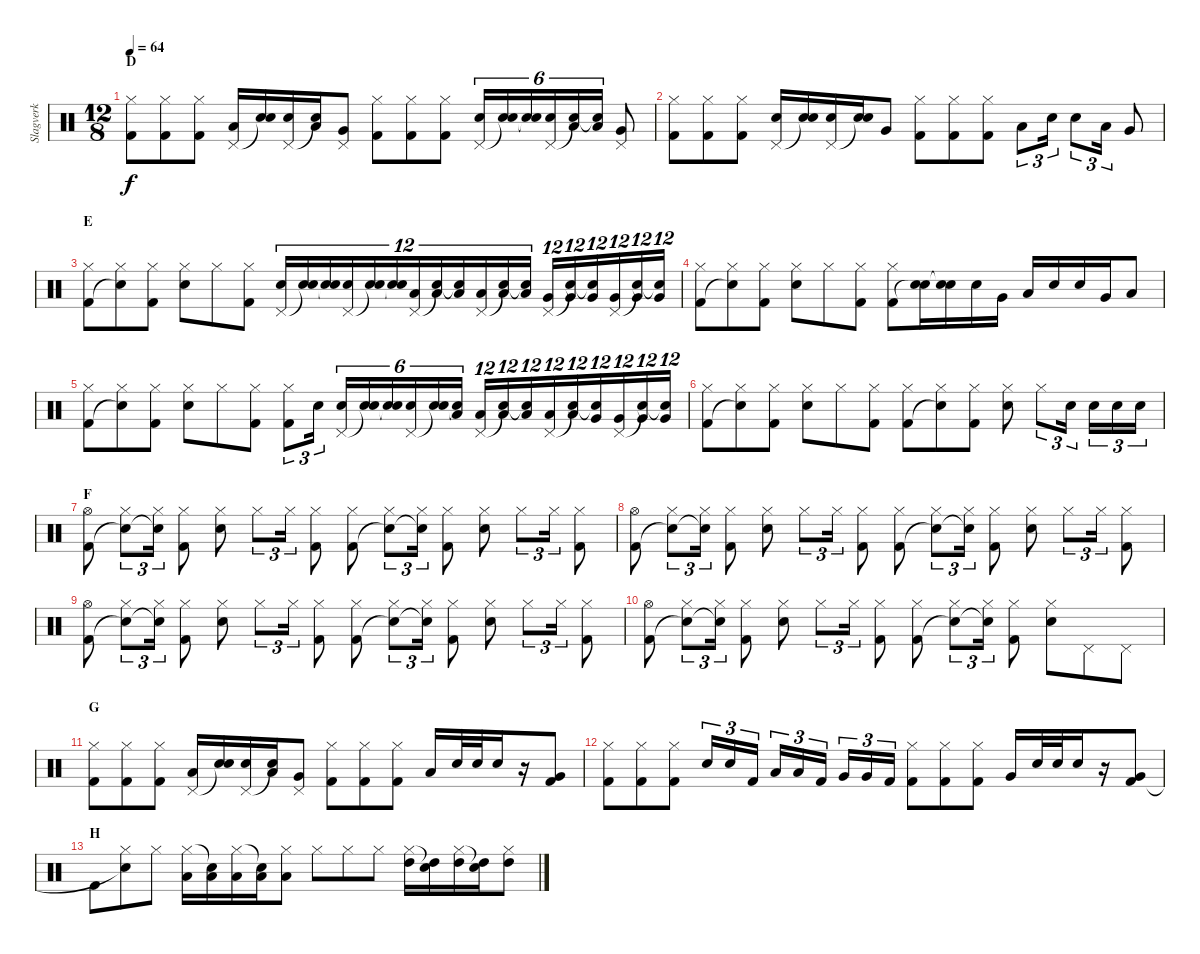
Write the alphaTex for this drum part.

\track ("Slagverk" "Slagverk") {instrument percussion}
\staff {score}
\articulation defaults
\ts (12 8)
\section ("" "D")
\tempo 64
\clef neutral
\ks c
("Hi-Hat (closed)" "Kick (hit) 2").8{dy f} ("Hi-Hat (closed)" "Kick (hit) 2").8 ("Hi-Hat (closed)" "Kick (hit) 2").8 ("Pedal Hi-Hat (hit)" "Low Tom (hit)").16 ("Snare (hit)"{t} "Snare (hit) 2").16 ("Pedal Hi-Hat (hit)" "Snare (hit) 2").16 ("Snare (hit)"{t} "Low Tom (hit)").16 ("Pedal Hi-Hat (hit)" "Very Low Tom (hit)").8 ("Hi-Hat (closed)" "Kick (hit) 2").8 ("Hi-Hat (closed)" "Kick (hit) 2").8 ("Hi-Hat (closed)" "Kick (hit) 2").8 ("Pedal Hi-Hat (hit)" "Snare (hit) 2").16{tu (6 4)} ("Snare (hit)"{t} "Snare (hit) 2").16{tu (6 4)} ("Snare (hit)"{t} "Snare (hit) 2").16{tu (6 4)} ("Pedal Hi-Hat (hit)" "Snare (hit) 2").16{tu (6 4)} ("Snare (hit)"{t} "Low Tom (hit)").16{tu (6 4)} ("Snare (hit)"{t} "Low Tom (hit)").16{tu (6 4)} ("Pedal Hi-Hat (hit)" "Very Low Tom (hit)").8 |
("Hi-Hat (closed)" "Kick (hit) 2").8 ("Hi-Hat (closed)" "Kick (hit) 2").8 ("Hi-Hat (closed)" "Kick (hit) 2").8 ("Pedal Hi-Hat (hit)" "Snare (hit) 2").16 ("Snare (hit)"{t} "Snare (hit) 2").16 ("Pedal Hi-Hat (hit)" "Snare (hit) 2").16 ("Snare (hit)"{t} "Snare (hit) 2").16 "Very Low Tom (hit)".8 ("Hi-Hat (closed)" "Kick (hit) 2").8 ("Hi-Hat (closed)" "Kick (hit) 2").8 ("Hi-Hat (closed)" "Kick (hit) 2").8 "Low Tom (hit)".8{tu (3 2)} "Snare (hit) 2".16{tu (3 2)} "Snare (hit) 2".8{tu (3 2)} "Low Tom (hit)".16{tu (3 2)} "Very Low Tom (hit)".8 |
\section ("" "E")
("Hi-Hat (closed)" "Kick (hit) 2").8 ("Hi-Hat (closed)" "Snare (hit)"{t}).8 ("Hi-Hat (closed)" "Kick (hit) 2").8 ("Hi-Hat (closed)" "Snare (hit) 2").8 "Hi-Hat (closed)".8 ("Hi-Hat (closed)" "Kick (hit) 2").8 ("Pedal Hi-Hat (hit)" "Snare (hit) 2").16{tu (12 8)} ("Snare (hit)"{t} "Snare (hit) 2").16{tu (12 8)} ("Snare (hit)"{t} "Snare (hit) 2").16{tu (12 8)} ("Pedal Hi-Hat (hit)" "Snare (hit) 2").16{tu (12 8)} ("Snare (hit)"{t} "Snare (hit) 2").16{tu (12 8)} ("Snare (hit)"{t} "Snare (hit) 2").16{tu (12 8)} ("Pedal Hi-Hat (hit)" "Low Tom (hit)").16{tu (12 8)} ("Snare (hit)"{t} "Low Tom (hit)").16{tu (12 8)} ("Snare (hit)"{t} "Low Tom (hit)").16{tu (12 8)} ("Pedal Hi-Hat (hit)" "Low Tom (hit)").16{tu (12 8)} ("Snare (hit)"{t} "Low Tom (hit)").16{tu (12 8)} ("Snare (hit)"{t} "Low Tom (hit)").16{tu (12 8)} ("Pedal Hi-Hat (hit)" "Very Low Tom (hit)").16{tu (12 8)} ("Snare (hit)"{t} "Very Low Tom (hit)").16{tu (12 8)} ("Snare (hit)"{t} "Very Low Tom (hit)").16{tu (12 8)} ("Pedal Hi-Hat (hit)" "Very Low Tom (hit)").16{tu (12 8)} ("Snare (hit)"{t} "Very Low Tom (hit)").16{tu (12 8)} ("Snare (hit)"{t} "Very Low Tom (hit)").16{tu (12 8)} |
("Hi-Hat (closed)" "Kick (hit) 2").8 ("Hi-Hat (closed)" "Snare (hit)"{t}).8 ("Hi-Hat (closed)" "Kick (hit) 2").8 ("Hi-Hat (closed)" "Snare (hit) 2").8 "Hi-Hat (closed)".8 ("Hi-Hat (closed)" "Kick (hit) 2").8 ("Hi-Hat (closed)" "Kick (hit) 2").8 ("Snare (hit) 2" "Snare (hit)"{t}).16 ("Snare (hit) 2" "Snare (hit)"{t}).16 "Snare (hit) 2".16 "Very Low Tom (hit)".16 "Low Floor Tom (hit)".16 "Snare (hit) 2".16 "Snare (hit) 2".16 "Very Low Tom (hit)".16 "Low Floor Tom (hit)".8 |
("Hi-Hat (closed)" "Kick (hit) 2").8 ("Hi-Hat (closed)" "Snare (hit)"{t}).8 ("Hi-Hat (closed)" "Kick (hit) 2").8 ("Hi-Hat (closed)" "Snare (hit) 2").8 "Hi-Hat (closed)".8 ("Hi-Hat (closed)" "Kick (hit) 2").8 ("Hi-Hat (closed)" "Kick (hit) 2").8{tu (3 2)} "Snare (hit) 2".16{tu (3 2)} ("Pedal Hi-Hat (hit)" "Snare (hit) 2").16{tu (6 4)} ("Snare (hit)"{t} "Snare (hit) 2").16{tu (6 4)} ("Snare (hit)"{t} "Snare (hit) 2").16{tu (6 4)} ("Pedal Hi-Hat (hit)" "Snare (hit) 2").16{tu (6 4)} ("Snare (hit)"{t} "Snare (hit) 2").16{tu (6 4)} ("Snare (hit)"{t} "Low Tom (hit)").16{tu (6 4)} ("Pedal Hi-Hat (hit)" "Low Tom (hit)").16{tu (12 8)} ("Snare (hit)"{t} "Low Tom (hit)").16{tu (12 8)} ("Snare (hit)"{t} "Low Tom (hit)").16{tu (12 8)} ("Pedal Hi-Hat (hit)" "Low Tom (hit)").16{tu (12 8)} ("Snare (hit)"{t} "Low Tom (hit)").16{tu (12 8)} ("Snare (hit)"{t} "Very Low Tom (hit)").16{tu (12 8)} ("Pedal Hi-Hat (hit)" "Very Low Tom (hit)").16{tu (12 8)} ("Snare (hit)"{t} "Very Low Tom (hit)").16{tu (12 8)} ("Snare (hit)"{t} "Very Low Tom (hit)").16{tu (12 8)} |
("Hi-Hat (closed)" "Kick (hit) 2").8 ("Hi-Hat (closed)" "Snare (hit)"{t}).8 ("Hi-Hat (closed)" "Kick (hit) 2").8 ("Hi-Hat (closed)" "Snare (hit) 2").8 "Hi-Hat (closed)".8 ("Hi-Hat (closed)" "Kick (hit) 2").8 ("Hi-Hat (closed)" "Kick (hit) 2").8 ("Hi-Hat (closed)" "Snare (hit)"{t}).8 ("Hi-Hat (closed)" "Kick (hit) 2").8 ("Hi-Hat (closed)" "Snare (hit) 2").8 "Hi-Hat (closed)".8{tu (3 2)} "Snare (hit) 2".16{tu (3 2)} "Snare (hit) 2".16{tu (3 2)} "Snare (hit) 2".16{tu (3 2)} "Snare (hit) 2".16{tu (3 2)} |
\section ("" "F")
("Hi-Hat (open)" "Kick (hit) 2").8 ("Hi-Hat (closed)" "Snare (hit)"{t}).8{tu (3 2)} ("Hi-Hat (closed)" "Snare (hit)"{t}).16{tu (3 2)} ("Hi-Hat (closed)" "Kick (hit) 2").8 ("Hi-Hat (closed)" "Snare (hit) 2").8 "Hi-Hat (closed)".8{tu (3 2)} "Hi-Hat (closed)".16{tu (3 2)} ("Hi-Hat (closed)" "Kick (hit) 2").8 ("Hi-Hat (closed)" "Kick (hit) 2").8 ("Hi-Hat (closed)" "Snare (hit)"{t}).8{tu (3 2)} ("Hi-Hat (closed)" "Snare (hit)"{t}).16{tu (3 2)} ("Hi-Hat (closed)" "Kick (hit) 2").8 ("Hi-Hat (closed)" "Snare (hit) 2").8 "Hi-Hat (closed)".8{tu (3 2)} "Hi-Hat (closed)".16{tu (3 2)} ("Hi-Hat (closed)" "Kick (hit) 2").8 |
("Hi-Hat (open)" "Kick (hit) 2").8 ("Hi-Hat (closed)" "Snare (hit)"{t}).8{tu (3 2)} ("Hi-Hat (closed)" "Snare (hit)"{t}).16{tu (3 2)} ("Hi-Hat (closed)" "Kick (hit) 2").8 ("Hi-Hat (closed)" "Snare (hit) 2").8 "Hi-Hat (closed)".8{tu (3 2)} "Hi-Hat (closed)".16{tu (3 2)} ("Hi-Hat (closed)" "Kick (hit) 2").8 ("Hi-Hat (closed)" "Kick (hit) 2").8 ("Hi-Hat (closed)" "Snare (hit)"{t}).8{tu (3 2)} ("Hi-Hat (closed)" "Snare (hit)"{t}).16{tu (3 2)} ("Hi-Hat (closed)" "Kick (hit) 2").8 ("Hi-Hat (closed)" "Snare (hit) 2").8 "Hi-Hat (closed)".8{tu (3 2)} "Hi-Hat (closed)".16{tu (3 2)} ("Hi-Hat (closed)" "Kick (hit) 2").8 |
("Hi-Hat (open)" "Kick (hit) 2").8 ("Hi-Hat (closed)" "Snare (hit)"{t}).8{tu (3 2)} ("Hi-Hat (closed)" "Snare (hit)"{t}).16{tu (3 2)} ("Hi-Hat (closed)" "Kick (hit) 2").8 ("Hi-Hat (closed)" "Snare (hit) 2").8 "Hi-Hat (closed)".8{tu (3 2)} "Hi-Hat (closed)".16{tu (3 2)} ("Hi-Hat (closed)" "Kick (hit) 2").8 ("Hi-Hat (closed)" "Kick (hit) 2").8 ("Hi-Hat (closed)" "Snare (hit)"{t}).8{tu (3 2)} ("Hi-Hat (closed)" "Snare (hit)"{t}).16{tu (3 2)} ("Hi-Hat (closed)" "Kick (hit) 2").8 ("Hi-Hat (closed)" "Snare (hit) 2").8 "Hi-Hat (closed)".8{tu (3 2)} "Hi-Hat (closed)".16{tu (3 2)} ("Hi-Hat (closed)" "Kick (hit) 2").8 |
("Hi-Hat (open)" "Kick (hit) 2").8 ("Hi-Hat (closed)" "Snare (hit)"{t}).8{tu (3 2)} ("Hi-Hat (closed)" "Snare (hit)"{t}).16{tu (3 2)} ("Hi-Hat (closed)" "Kick (hit) 2").8 ("Hi-Hat (closed)" "Snare (hit) 2").8 "Hi-Hat (closed)".8{tu (3 2)} "Hi-Hat (closed)".16{tu (3 2)} ("Hi-Hat (closed)" "Kick (hit) 2").8 ("Hi-Hat (closed)" "Kick (hit) 2").8 ("Hi-Hat (closed)" "Snare (hit)"{t}).8{tu (3 2)} ("Hi-Hat (closed)" "Snare (hit)"{t}).16{tu (3 2)} ("Hi-Hat (closed)" "Kick (hit) 2").8 ("Hi-Hat (closed)" "Snare (hit) 2").8 "Pedal Hi-Hat (hit)".8 "Pedal Hi-Hat (hit)".8 |
\section ("" "G")
("Hi-Hat (closed)" "Kick (hit) 2").8 ("Hi-Hat (closed)" "Kick (hit) 2").8 ("Hi-Hat (closed)" "Kick (hit) 2").8 ("Pedal Hi-Hat (hit)" "Low Tom (hit)").16 ("Snare (hit)"{t} "Snare (hit) 2").16 ("Pedal Hi-Hat (hit)" "Snare (hit) 2").16 ("Snare (hit)"{t} "Low Tom (hit)").16 ("Pedal Hi-Hat (hit)" "Very Low Tom (hit)").8 ("Hi-Hat (closed)" "Kick (hit) 2").8 ("Hi-Hat (closed)" "Kick (hit) 2").8 ("Hi-Hat (closed)" "Kick (hit) 2").8 "Low Tom (hit)".16 "Snare (hit) 2".32 "Snare (hit) 2".32 "Snare (hit) 2".16 r.16 ("Very Low Tom (hit)" "Kick (hit) 2").8 |
("Hi-Hat (closed)" "Kick (hit) 2").8 ("Hi-Hat (closed)" "Kick (hit) 2").8 ("Hi-Hat (closed)" "Kick (hit) 2").8 "Snare (hit) 2".16{tu (3 2)} "Snare (hit) 2".16{tu (3 2)} "Kick (hit) 2".16{tu (3 2)} "Low Tom (hit)".16{tu (3 2)} "Low Tom (hit)".16{tu (3 2)} "Kick (hit) 2".16{tu (3 2)} "Very Low Tom (hit)".16{tu (3 2)} "Very Low Tom (hit)".16{tu (3 2)} "Kick (hit) 2".16{tu (3 2)} ("Hi-Hat (closed)" "Kick (hit) 2").8 ("Hi-Hat (closed)" "Kick (hit) 2").8 ("Hi-Hat (closed)" "Kick (hit) 2").8 "Very Low Tom (hit)".16 "Snare (hit) 2".32 "Snare (hit) 2".32 "Snare (hit) 2".16 r.16 ("Very Low Tom (hit)" "Kick (hit) 2").8 |
\section ("" "H")
"Kick (hit) 2".8 ("Hi-Hat (closed)" "Snare (hit)"{t}).8 "Hi-Hat (closed)".8 ("Hi-Hat (closed)" "Low Tom (hit)").16 ("Snare (hit)"{t} "Low Tom (hit)").16 ("Hi-Hat (closed)" "Low Tom (hit)").16 ("Snare (hit)"{t} "Low Tom (hit)").16 ("Hi-Hat (closed)" "Low Tom (hit)").8 "Hi-Hat (closed)".8 "Hi-Hat (closed)".8 "Hi-Hat (closed)".8 ("Hi-Hat (closed)" "High Tom (hit)").16 ("Snare (hit)"{t} "High Tom (hit)").16 ("Hi-Hat (closed)" "High Tom (hit)").16 ("Snare (hit)"{t} "High Tom (hit)").16 ("Hi-Hat (closed)" "High Tom (hit)").8
